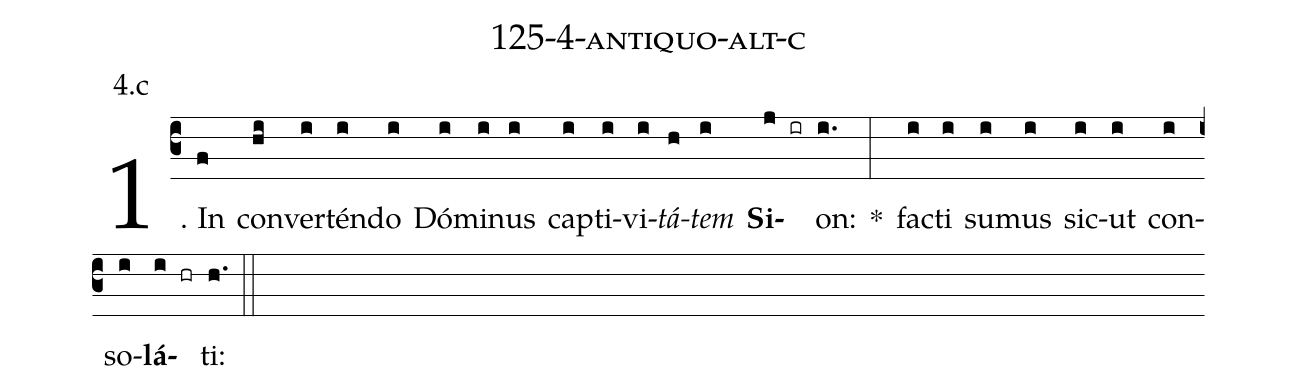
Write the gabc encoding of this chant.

name: 125-4-antiquo-alt-c;
annotation: 4.c;
%%
(c3)1. In(f) con(hi)ver(i)tén(i)do(i) Dó(i)mi(i)nus(i) cap(i)ti(i)vi(i)<i>tá</i>(h)<i>tem</i>(i) <b>Si</b>(j ir)on:(i.) *(:) fac(i)ti(i) su(i)mus(i) sic(i)ut(i) con(i)so(i)<b>lá</b>(i hr)ti:(h.) (::)
